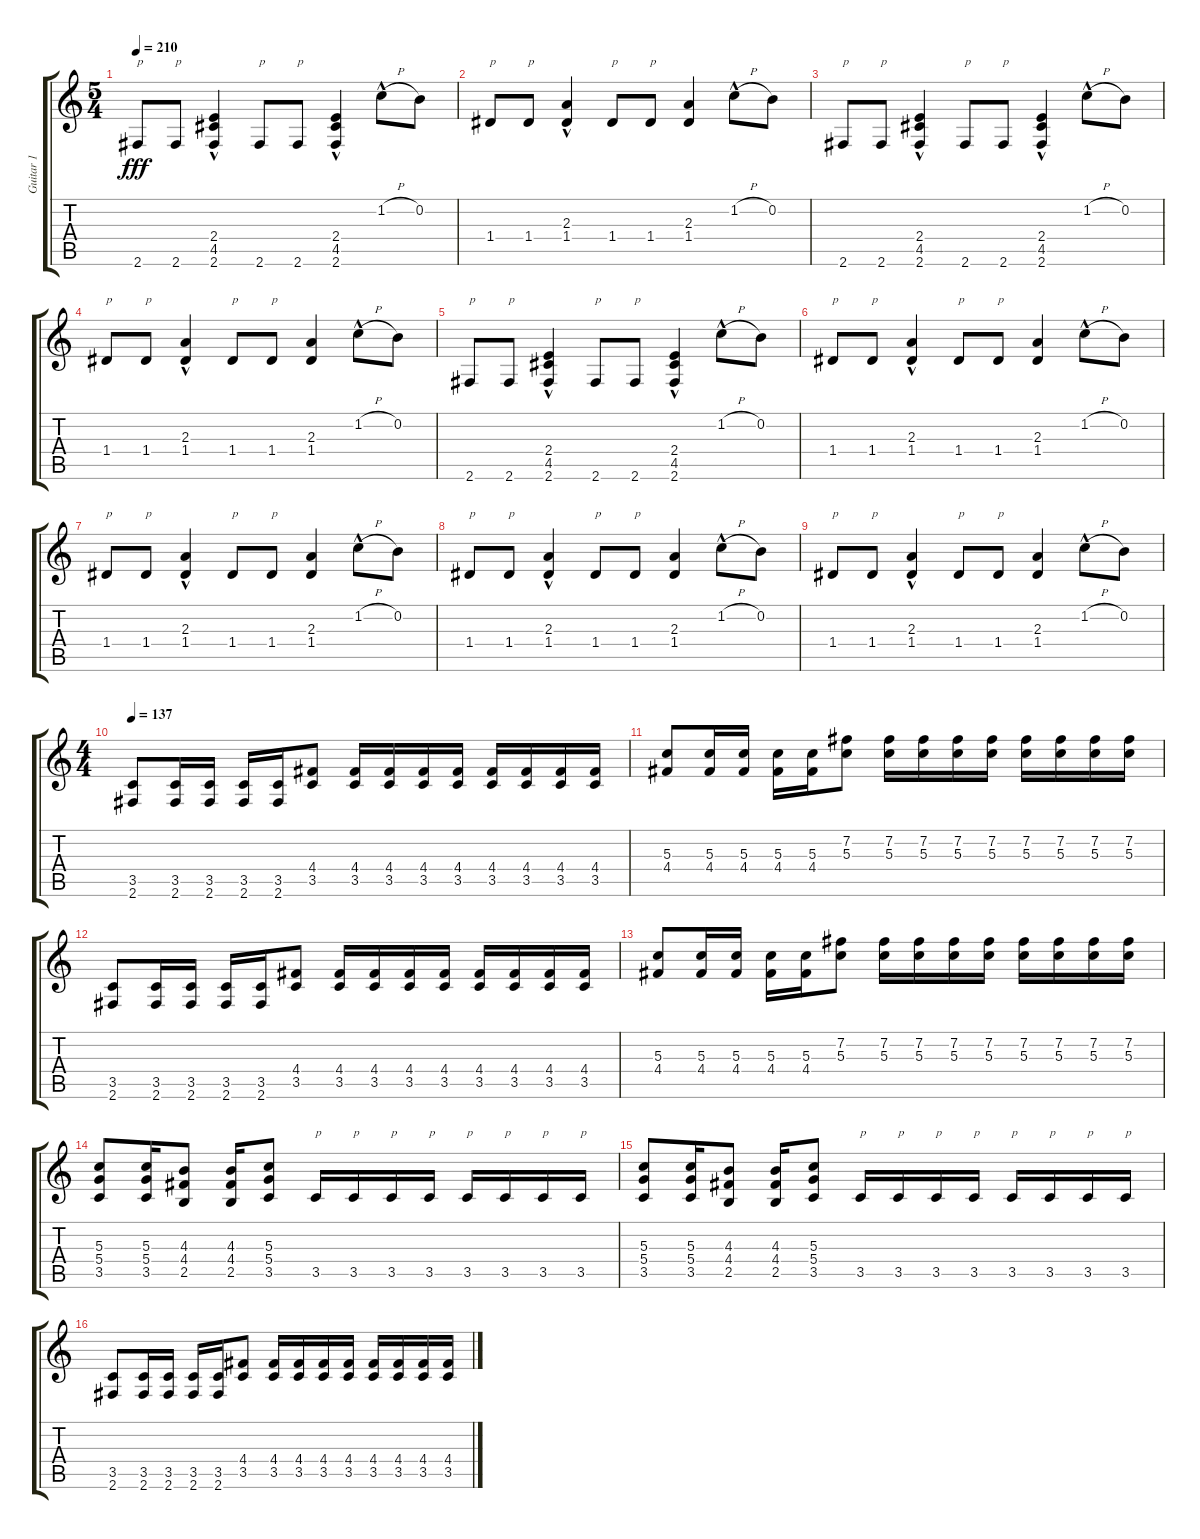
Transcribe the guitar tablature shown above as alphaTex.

\track ("Guitar 1" "Guitar 1") {instrument distortionguitar}
\staff {score tabs}
\tuning (E4 B3 G3 D3 A2 E2) {hide}
\ts (5 4)
\tempo 210
\clef g2
\ks c
2.6.8{txt "p" dy fff} 2.6.8{txt "p"} (2.4 4.5 2.6{hac}).4 2.6.8{txt "p"} 2.6.8{txt "p"} (2.4 4.5 2.6{hac}).4 1.2{h hac}.8 0.2.8 |
1.4.8{txt "p"} 1.4.8{txt "p"} (2.3 1.4{hac}).4 1.4.8{txt "p"} 1.4.8{txt "p"} (2.3 1.4).4 1.2{h hac}.8 0.2.8 |
2.6.8{txt "p"} 2.6.8{txt "p"} (2.4 4.5 2.6{hac}).4 2.6.8{txt "p"} 2.6.8{txt "p"} (2.4 4.5 2.6{hac}).4 1.2{h hac}.8 0.2.8 |
1.4.8{txt "p"} 1.4.8{txt "p"} (2.3 1.4{hac}).4 1.4.8{txt "p"} 1.4.8{txt "p"} (2.3 1.4).4 1.2{h hac}.8 0.2.8 |
2.6.8{txt "p"} 2.6.8{txt "p"} (2.4 4.5 2.6{hac}).4 2.6.8{txt "p"} 2.6.8{txt "p"} (2.4 4.5 2.6{hac}).4 1.2{h hac}.8 0.2.8 |
1.4.8{txt "p"} 1.4.8{txt "p"} (2.3 1.4{hac}).4 1.4.8{txt "p"} 1.4.8{txt "p"} (2.3 1.4).4 1.2{h hac}.8 0.2.8 |
1.4.8{txt "p"} 1.4.8{txt "p"} (2.3 1.4{hac}).4 1.4.8{txt "p"} 1.4.8{txt "p"} (2.3 1.4).4 1.2{h hac}.8 0.2.8 |
1.4.8{txt "p"} 1.4.8{txt "p"} (2.3 1.4{hac}).4 1.4.8{txt "p"} 1.4.8{txt "p"} (2.3 1.4).4 1.2{h hac}.8 0.2.8 |
1.4.8{txt "p"} 1.4.8{txt "p"} (2.3 1.4{hac}).4 1.4.8{txt "p"} 1.4.8{txt "p"} (2.3 1.4).4 1.2{h hac}.8 0.2.8 |
\ts (4 4)
\tempo 137
(3.5 2.6).8 (3.5 2.6).16 (3.5 2.6).16 (3.5 2.6).16 (3.5 2.6).16 (4.4 3.5).8 (4.4 3.5).16 (4.4 3.5).16 (4.4 3.5).16 (4.4 3.5).16 (4.4 3.5).16 (4.4 3.5).16 (4.4 3.5).16 (4.4 3.5).16 |
(5.3 4.4).8 (5.3 4.4).16 (5.3 4.4).16 (5.3 4.4).16 (5.3 4.4).16 (7.2 5.3).8 (7.2 5.3).16 (7.2 5.3).16 (7.2 5.3).16 (7.2 5.3).16 (7.2 5.3).16 (7.2 5.3).16 (7.2 5.3).16 (7.2 5.3).16 |
(3.5 2.6).8 (3.5 2.6).16 (3.5 2.6).16 (3.5 2.6).16 (3.5 2.6).16 (4.4 3.5).8 (4.4 3.5).16 (4.4 3.5).16 (4.4 3.5).16 (4.4 3.5).16 (4.4 3.5).16 (4.4 3.5).16 (4.4 3.5).16 (4.4 3.5).16 |
(5.3 4.4).8 (5.3 4.4).16 (5.3 4.4).16 (5.3 4.4).16 (5.3 4.4).16 (7.2 5.3).8 (7.2 5.3).16 (7.2 5.3).16 (7.2 5.3).16 (7.2 5.3).16 (7.2 5.3).16 (7.2 5.3).16 (7.2 5.3).16 (7.2 5.3).16 |
(5.3 5.4 3.5).8 (5.3 5.4 3.5).16 (4.3 4.4 2.5).8 (4.3 4.4 2.5).16 (5.3 5.4 3.5).8 3.5.16{txt "p"} 3.5.16{txt "p"} 3.5.16{txt "p"} 3.5.16{txt "p"} 3.5.16{txt "p"} 3.5.16{txt "p"} 3.5.16{txt "p"} 3.5.16{txt "p"} |
(5.3 5.4 3.5).8 (5.3 5.4 3.5).16 (4.3 4.4 2.5).8 (4.3 4.4 2.5).16 (5.3 5.4 3.5).8 3.5.16{txt "p"} 3.5.16{txt "p"} 3.5.16{txt "p"} 3.5.16{txt "p"} 3.5.16{txt "p"} 3.5.16{txt "p"} 3.5.16{txt "p"} 3.5.16{txt "p"} |
(3.5 2.6).8 (3.5 2.6).16 (3.5 2.6).16 (3.5 2.6).16 (3.5 2.6).16 (4.4 3.5).8 (4.4 3.5).16 (4.4 3.5).16 (4.4 3.5).16 (4.4 3.5).16 (4.4 3.5).16 (4.4 3.5).16 (4.4 3.5).16 (4.4 3.5).16
